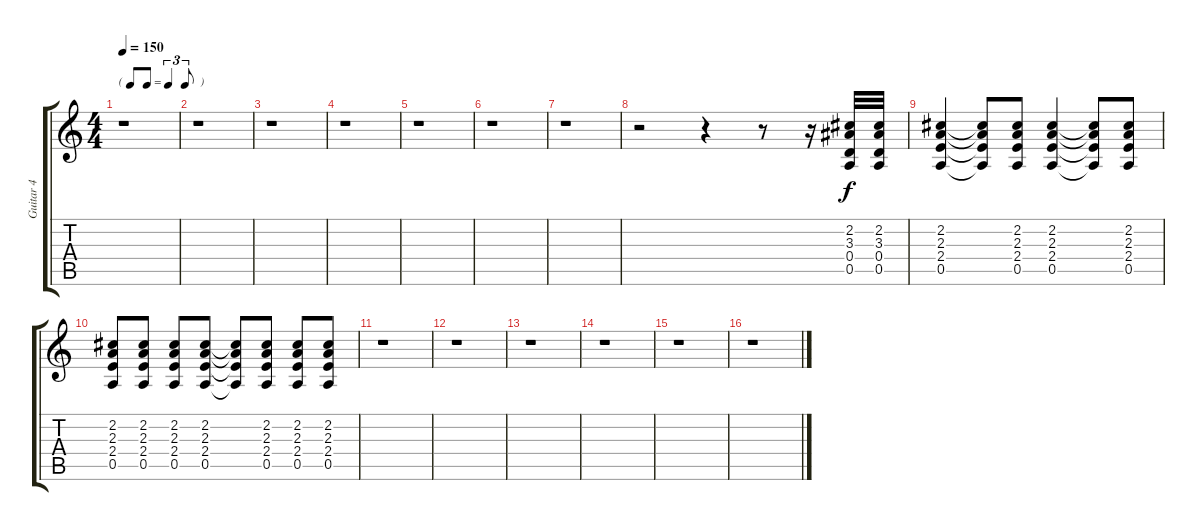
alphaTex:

\track ("Guitar 4" "Guitar 4") {instrument distortionguitar}
\staff {score tabs}
\tuning (E4 B3 G3 D3 A2 E2) {hide}
\ts (4 4)
\tf triplet8th
\tempo 150
\clef g2
\ks c
r.1{dy f instrument distortionguitar} |
r.1 |
r.1 |
r.1 |
r.1 |
r.1 |
r.1 |
r.2 r.4 r.8 r.16 (2.2 3.3 0.4 0.5).32 (2.2 3.3 0.4 0.5).32 |
(2.2 2.3 2.4 0.5).4 (2.2{t} 2.3{t} 2.4{t} 0.5{t}).8 (2.2 2.3 2.4 0.5).8 (2.2 2.3 2.4 0.5).4 (2.2{t} 2.3{t} 2.4{t} 0.5{t}).8 (2.2 2.3 2.4 0.5).8 |
(2.2 2.3 2.4 0.5).8 (2.2 2.3 2.4 0.5).8 (2.2 2.3 2.4 0.5).8 (2.2 2.3 2.4 0.5).8 (2.2{t} 2.3{t} 2.4{t} 0.5{t}).8 (2.2 2.3 2.4 0.5).8 (2.2 2.3 2.4 0.5).8 (2.2 2.3 2.4 0.5).8 |
r.1 |
r.1 |
r.1 |
r.1 |
r.1 |
r.1
